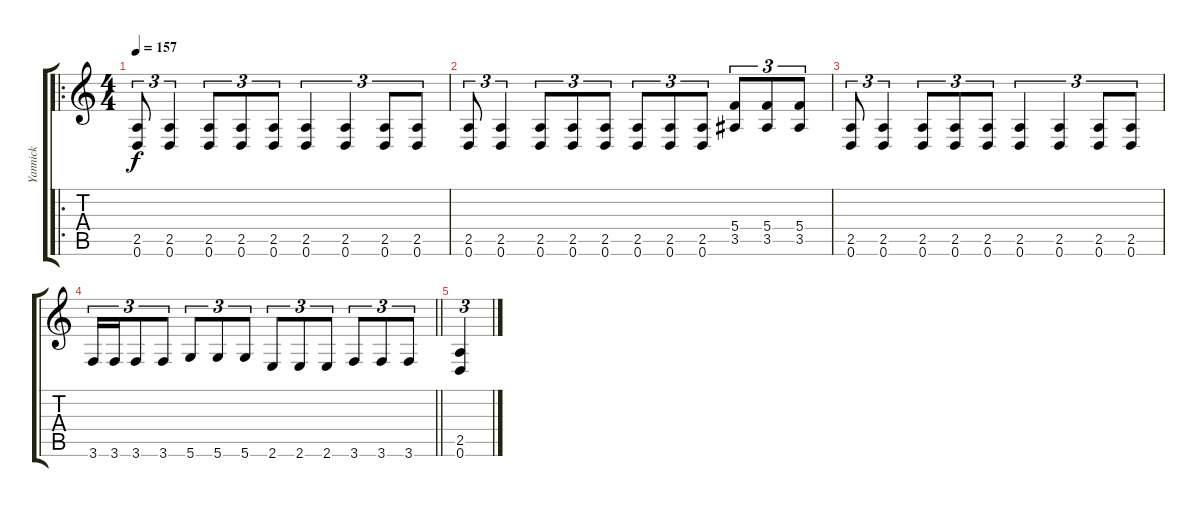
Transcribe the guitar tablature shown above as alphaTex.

\track ("Yannick" "Yannick") {instrument distortionguitar}
\staff {score tabs}
\tuning (D4 A3 F3 C3 G2 D2) {hide}
\ro
\ts (4 4)
\tempo 157
\clef g2
\ks c
(2.5 0.6).8{tu (3 2) dy f} (2.5 0.6).4{tu (3 2)} (2.5 0.6).8{tu (3 2)} (2.5 0.6).8{tu (3 2)} (2.5 0.6).8{tu (3 2)} (2.5 0.6).4{tu (3 2)} (2.5 0.6).4{tu (3 2)} (2.5 0.6).8{tu (3 2)} (2.5 0.6).8{tu (3 2)} |
(2.5 0.6).8{tu (3 2)} (2.5 0.6).4{tu (3 2)} (2.5 0.6).8{tu (3 2)} (2.5 0.6).8{tu (3 2)} (2.5 0.6).8{tu (3 2)} (2.5 0.6).8{tu (3 2)} (2.5 0.6).8{tu (3 2)} (2.5 0.6).8{tu (3 2)} (5.4 3.5).8{tu (3 2)} (5.4 3.5).8{tu (3 2)} (5.4 3.5).8{tu (3 2)} |
(2.5 0.6).8{tu (3 2)} (2.5 0.6).4{tu (3 2)} (2.5 0.6).8{tu (3 2)} (2.5 0.6).8{tu (3 2)} (2.5 0.6).8{tu (3 2)} (2.5 0.6).4{tu (3 2)} (2.5 0.6).4{tu (3 2)} (2.5 0.6).8{tu (3 2)} (2.5 0.6).8{tu (3 2)} |
\barLineRight lightlight
3.6.16{tu (3 2)} 3.6.16{tu (3 2)} 3.6.8{tu (3 2)} 3.6.8{tu (3 2)} 5.6.8{tu (3 2)} 5.6.8{tu (3 2)} 5.6.8{tu (3 2)} 2.6.8{tu (3 2)} 2.6.8{tu (3 2)} 2.6.8{tu (3 2)} 3.6.8{tu (3 2)} 3.6.8{tu (3 2)} 3.6.8{tu (3 2)} |
(2.5 0.6).4{tu (3 2)}
